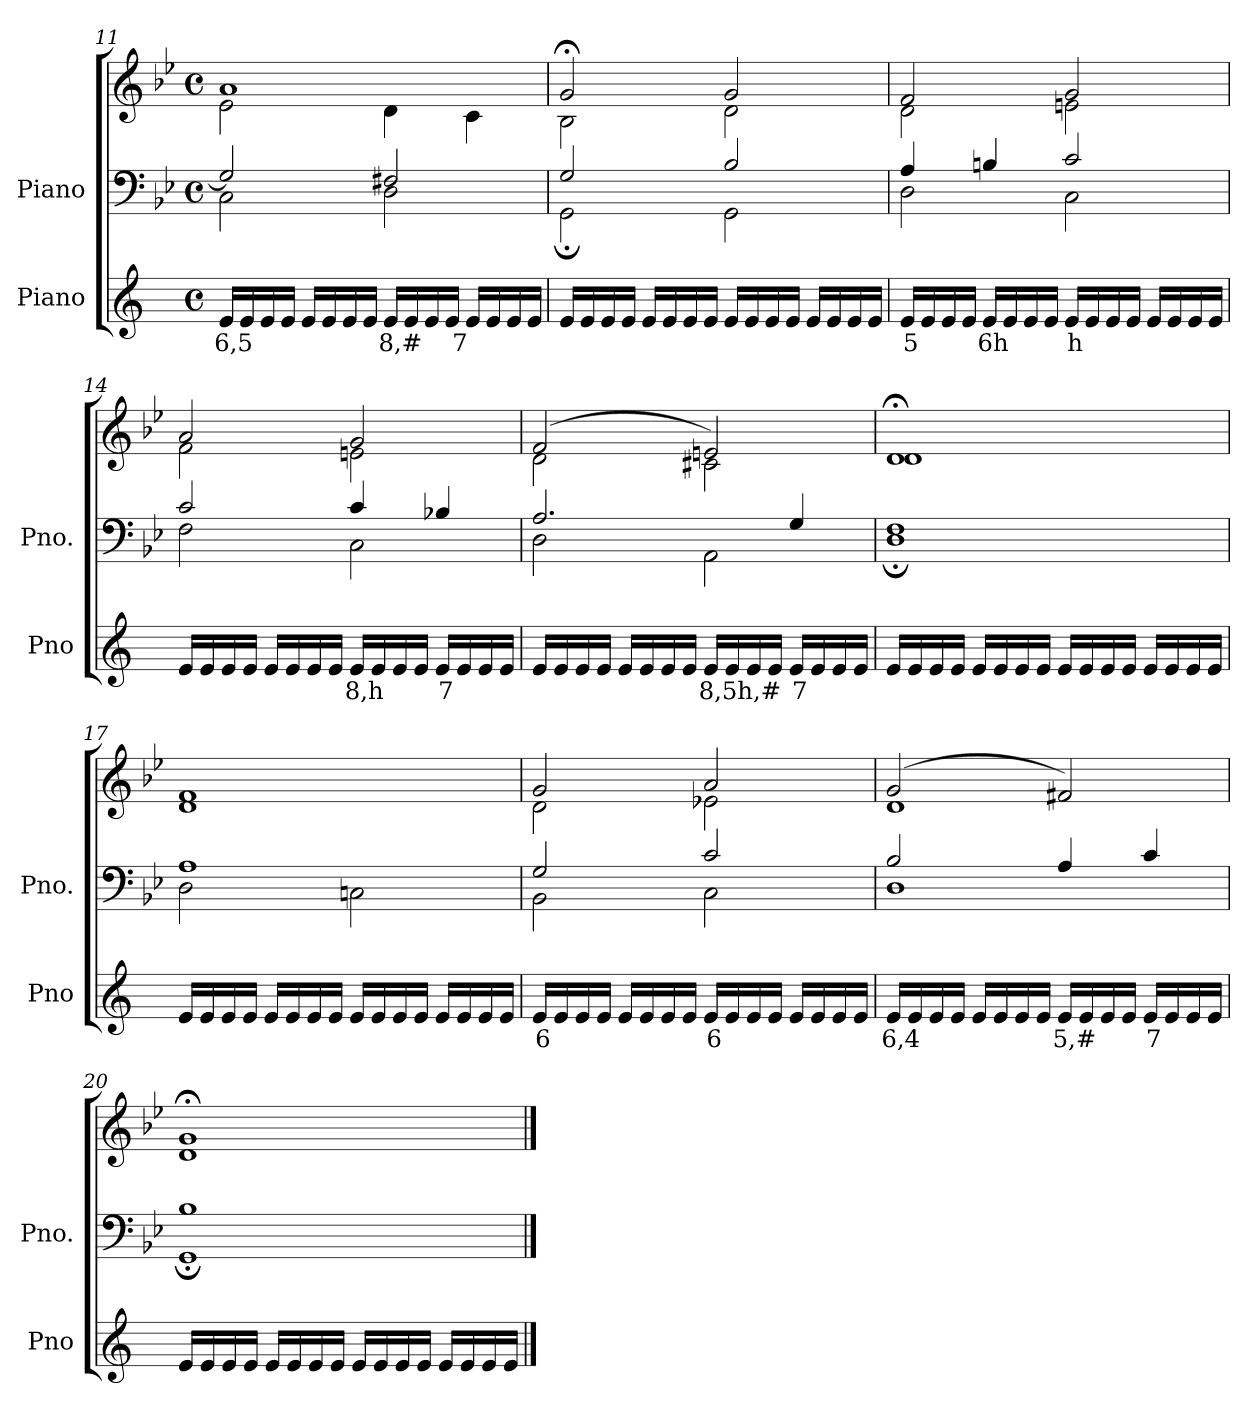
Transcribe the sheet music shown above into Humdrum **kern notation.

**kern	**text	**kern	**kern
*part2	*part2	*part1	*part1
*staff3	*staff3	*staff2	*staff1
*I"Piano	*	*I"Piano	*
*I'Pno	*	*I'Pno.	*
*clefG2	*	*clefF4	*clefG2
*k[]	*	*k[b-e-]	*k[b-e-]
*M4/4	*	*M4/4	*M4/4
*met(c)	*	*met(c)	*met(c)
=11	=11	=11	=11
!	!LO:LY:b	!	!
*	*	*^	*^
16e/LL	6,5	2G/]	2C\	1a	2e-\
16e/	.	.	.	.	.
16e/	.	.	.	.	.
16e/JJ	.	.	.	.	.
16e/LL	.	.	.	.	.
16e/	.	.	.	.	.
16e/	.	.	.	.	.
16e/JJ	.	.	.	.	.
!	!LO:LY:b	!	!	!	!
16e/LL	8,#	2F#X/	2D\	.	4d\
16e/	.	.	.	.	.
16e/	.	.	.	.	.
16e/JJ	.	.	.	.	.
!	!LO:LY:b	!	!	!	!
16e/LL	7	.	.	.	4c\
16e/	.	.	.	.	.
16e/	.	.	.	.	.
16e/JJ	.	.	.	.	.
=12	=12	=12	=12	=12	=12
16e/LL	.	2G/	2GG;\	2g;</	2B-\
16e/	.	.	.	.	.
16e/	.	.	.	.	.
16e/JJ	.	.	.	.	.
16e/LL	.	.	.	.	.
16e/	.	.	.	.	.
16e/	.	.	.	.	.
16e/JJ	.	.	.	.	.
16e/LL	.	2B-/	2GG\	2g/	2d\
16e/	.	.	.	.	.
16e/	.	.	.	.	.
16e/JJ	.	.	.	.	.
16e/LL	.	.	.	.	.
16e/	.	.	.	.	.
16e/	.	.	.	.	.
16e/JJ	.	.	.	.	.
=13	=13	=13	=13	=13	=13
!	!LO:LY:b	!	!	!	!
16e/LL	5	4A/	2D\	2f/	2d\
16e/	.	.	.	.	.
16e/	.	.	.	.	.
16e/JJ	.	.	.	.	.
!	!LO:LY:b	!	!	!	!
16e/LL	6h	4Bn/	.	.	.
16e/	.	.	.	.	.
16e/	.	.	.	.	.
16e/JJ	.	.	.	.	.
!	!LO:LY:b	!	!	!	!
16e/LL	h	2c/	2C\	2g/	2en\
16e/	.	.	.	.	.
16e/	.	.	.	.	.
16e/JJ	.	.	.	.	.
16e/LL	.	.	.	.	.
16e/	.	.	.	.	.
16e/	.	.	.	.	.
16e/JJ	.	.	.	.	.
=14	=14	=14	=14	=14	=14
16e/LL	.	2c/	2F\	2a/	2f\
16e/	.	.	.	.	.
16e/	.	.	.	.	.
16e/JJ	.	.	.	.	.
16e/LL	.	.	.	.	.
16e/	.	.	.	.	.
16e/	.	.	.	.	.
16e/JJ	.	.	.	.	.
!	!LO:LY:b	!	!	!	!
16e/LL	8,h	4c/	2C\	2g/	2en\
16e/	.	.	.	.	.
16e/	.	.	.	.	.
16e/JJ	.	.	.	.	.
!	!LO:LY:b	!	!	!	!
16e/LL	7	4B-X/	.	.	.
16e/	.	.	.	.	.
16e/	.	.	.	.	.
16e/JJ	.	.	.	.	.
=15	=15	=15	=15	=15	=15
16e/LL	.	2.A/	2D\	(>2f/	2d\
16e/	.	.	.	.	.
16e/	.	.	.	.	.
16e/JJ	.	.	.	.	.
16e/LL	.	.	.	.	.
16e/	.	.	.	.	.
16e/	.	.	.	.	.
16e/JJ	.	.	.	.	.
!	!LO:LY:b	!	!	!	!
16e/LL	8,5h,#	.	2AA\	2en/)	2c#X\
16e/	.	.	.	.	.
16e/	.	.	.	.	.
16e/JJ	.	.	.	.	.
!	!LO:LY:b	!	!	!	!
16e/LL	7	4G/	.	.	.
16e/	.	.	.	.	.
16e/	.	.	.	.	.
16e/JJ	.	.	.	.	.
=16	=16	=16	=16	=16	=16
16e/LL	.	1F	1D;	1d;<	1d
16e/	.	.	.	.	.
16e/	.	.	.	.	.
16e/JJ	.	.	.	.	.
16e/LL	.	.	.	.	.
16e/	.	.	.	.	.
16e/	.	.	.	.	.
16e/JJ	.	.	.	.	.
16e/LL	.	.	.	.	.
16e/	.	.	.	.	.
16e/	.	.	.	.	.
16e/JJ	.	.	.	.	.
16e/LL	.	.	.	.	.
16e/	.	.	.	.	.
16e/	.	.	.	.	.
16e/JJ	.	.	.	.	.
=17	=17	=17	=17	=17	=17
16e/LL	.	1A	2D\	1f	1d
16e/	.	.	.	.	.
16e/	.	.	.	.	.
16e/JJ	.	.	.	.	.
16e/LL	.	.	.	.	.
16e/	.	.	.	.	.
16e/	.	.	.	.	.
16e/JJ	.	.	.	.	.
!	!LO:LY:b	!	!	!	!
16e/LL	_	.	2Cn\	.	.
16e/	.	.	.	.	.
16e/	.	.	.	.	.
16e/JJ	.	.	.	.	.
16e/LL	.	.	.	.	.
16e/	.	.	.	.	.
16e/	.	.	.	.	.
16e/JJ	.	.	.	.	.
=18	=18	=18	=18	=18	=18
!	!LO:LY:b	!	!	!	!
16e/LL	6	2G/	2BB-\	2g/	2d\
16e/	.	.	.	.	.
16e/	.	.	.	.	.
16e/JJ	.	.	.	.	.
16e/LL	.	.	.	.	.
16e/	.	.	.	.	.
16e/	.	.	.	.	.
16e/JJ	.	.	.	.	.
!	!LO:LY:b	!	!	!	!
16e/LL	6	2c/	2C\	2a/	2e-X\
16e/	.	.	.	.	.
16e/	.	.	.	.	.
16e/JJ	.	.	.	.	.
16e/LL	.	.	.	.	.
16e/	.	.	.	.	.
16e/	.	.	.	.	.
16e/JJ	.	.	.	.	.
=19	=19	=19	=19	=19	=19
!	!LO:LY:b	!	!	!	!
16e/LL	6,4	2B-/	1D	(>2g/	1d
16e/	.	.	.	.	.
16e/	.	.	.	.	.
16e/JJ	.	.	.	.	.
16e/LL	.	.	.	.	.
16e/	.	.	.	.	.
16e/	.	.	.	.	.
16e/JJ	.	.	.	.	.
!	!LO:LY:b	!	!	!	!
16e/LL	5,#	4A/	.	2f#X/)	.
16e/	.	.	.	.	.
16e/	.	.	.	.	.
16e/JJ	.	.	.	.	.
!	!LO:LY:b	!	!	!	!
16e/LL	7	4c/	.	.	.
16e/	.	.	.	.	.
16e/	.	.	.	.	.
16e/JJ	.	.	.	.	.
=20	=20	=20	=20	=20	=20
16e/LL	.	1B-	1GG;	1g;<	1d
16e/	.	.	.	.	.
16e/	.	.	.	.	.
16e/JJ	.	.	.	.	.
16e/LL	.	.	.	.	.
16e/	.	.	.	.	.
16e/	.	.	.	.	.
16e/JJ	.	.	.	.	.
16e/LL	.	.	.	.	.
16e/	.	.	.	.	.
16e/	.	.	.	.	.
16e/JJ	.	.	.	.	.
16e/LL	.	.	.	.	.
16e/	.	.	.	.	.
16e/	.	.	.	.	.
16e/JJ	.	.	.	.	.
*	*	*v	*v	*	*
*	*	*	*v	*v
==	==	==	==
*-	*-	*-	*-
